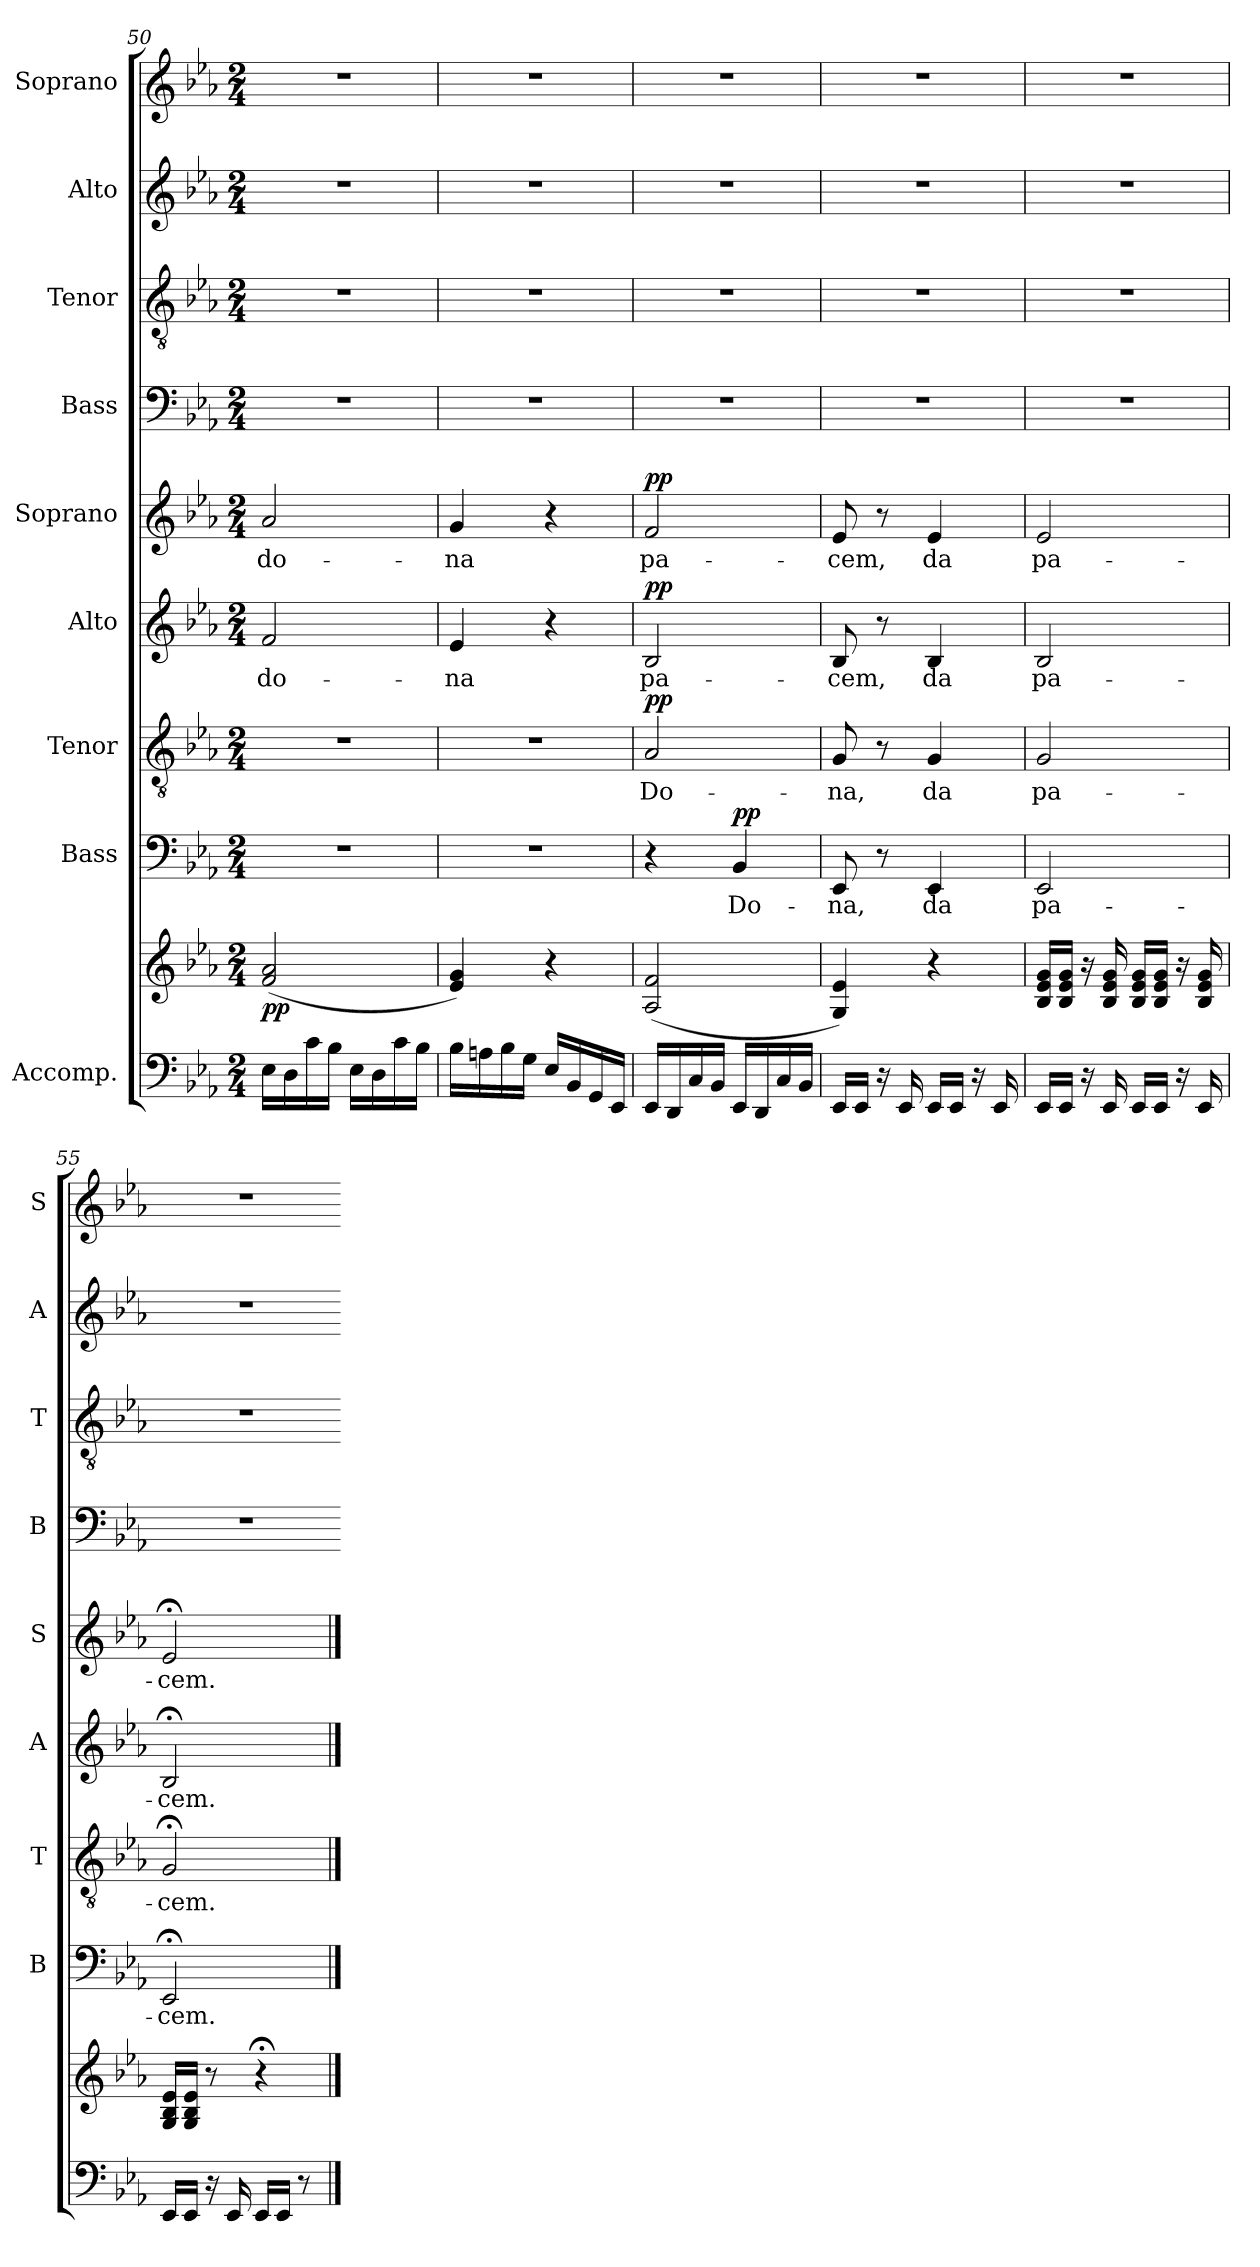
**kern	**kern	**dynam	**kern	**text	**dynam	**kern	**text	**dynam	**kern	**text	**dynam	**kern	**text	**dynam	**kern	**kern	**kern	**kern
*part9	*part9	*part9	*part8	*part8	*part8	*part7	*part7	*part7	*part6	*part6	*part6	*part5	*part5	*part5	*part4	*part3	*part2	*part1
*staff10	*staff9	*staff9/10	*staff8	*staff8	*staff8	*staff7	*staff7	*staff7	*staff6	*staff6	*staff6	*staff5	*staff5	*staff5	*staff4	*staff3	*staff2	*staff1
*I"Accomp.	*	*	*I"Bass	*	*	*I"Tenor	*	*	*I"Alto	*	*	*I"Soprano	*	*	*I"Bass	*I"Tenor	*I"Alto	*I"Soprano
*	*	*	*I'B	*	*	*I'T	*	*	*I'A	*	*	*I'S	*	*	*I'B	*I'T	*I'A	*I'S
!!LO:LB:g=z
*clefF4	*clefG2	*	*clefF4	*	*	*clefGv2	*	*	*clefG2	*	*	*clefG2	*	*	*clefF4	*clefGv2	*clefG2	*clefG2
*k[b-e-a-]	*k[b-e-a-]	*	*k[b-e-a-]	*	*	*k[b-e-a-]	*	*	*k[b-e-a-]	*	*	*k[b-e-a-]	*	*	*k[b-e-a-]	*k[b-e-a-]	*k[b-e-a-]	*k[b-e-a-]
*E-:	*E-:	*	*E-:	*	*	*E-:	*	*	*E-:	*	*	*E-:	*	*	*E-:	*E-:	*E-:	*E-:
*M2/4	*M2/4	*	*M2/4	*	*	*M2/4	*	*	*M2/4	*	*	*M2/4	*	*	*M2/4	*M2/4	*M2/4	*M2/4
=50	=50	=50	=50	=50	=50	=50	=50	=50	=50	=50	=50	=50	=50	=50	=50	=50	=50	=50
*	*^	*	*	*	*	*	*	*	*	*	*	*	*	*	*	*	*	*
!	!	!	!LO:DY:b	!LO:N:vis=1	!	!	!LO:N:vis=1	!	!	!	!LO:LY:b	!	!	!LO:LY:b	!	!	!LO:N:vis=1	!LO:N:vis=1	!LO:N:vis=1
16E-LL	(<2f 2a-	4ryy	pp	2r	.	.	2r	.	.	2f	do-	.	2a-	do-	.	2r	2r	2r	2r
16D	.	.	.	.	.	.	.	.	.	.	.	.	.	.	.	.	.	.	.
16c	.	.	.	.	.	.	.	.	.	.	.	.	.	.	.	.	.	.	.
16B-JJ	.	.	.	.	.	.	.	.	.	.	.	.	.	.	.	.	.	.	.
16E-LL	.	4ryy	.	.	.	.	.	.	.	.	.	.	.	.	.	.	.	.	.
16D	.	.	.	.	.	.	.	.	.	.	.	.	.	.	.	.	.	.	.
16c	.	.	.	.	.	.	.	.	.	.	.	.	.	.	.	.	.	.	.
16B-JJ	.	.	.	.	.	.	.	.	.	.	.	.	.	.	.	.	.	.	.
=51	=51	=51	=51	=51	=51	=51	=51	=51	=51	=51	=51	=51	=51	=51	=51	=51	=51	=51	=51
!	!	!	!	!LO:N:vis=1	!	!	!LO:N:vis=1	!	!	!	!LO:LY:b	!	!	!LO:LY:b	!	!	!LO:N:vis=1	!LO:N:vis=1	!LO:N:vis=1
16B-LL	4e- 4g)	4ryy	.	2r	.	.	2r	.	.	4e-	-na	.	4g	-na	.	2r	2r	2r	2r
16An	.	.	.	.	.	.	.	.	.	.	.	.	.	.	.	.	.	.	.
16B-	.	.	.	.	.	.	.	.	.	.	.	.	.	.	.	.	.	.	.
16GJJ	.	.	.	.	.	.	.	.	.	.	.	.	.	.	.	.	.	.	.
16E-LL	4r	4ryy	.	.	.	.	.	.	.	4r	.	.	4r	.	.	.	.	.	.
16BB-	.	.	.	.	.	.	.	.	.	.	.	.	.	.	.	.	.	.	.
16GG	.	.	.	.	.	.	.	.	.	.	.	.	.	.	.	.	.	.	.
16EE-JJ	.	.	.	.	.	.	.	.	.	.	.	.	.	.	.	.	.	.	.
=52	=52	=52	=52	=52	=52	=52	=52	=52	=52	=52	=52	=52	=52	=52	=52	=52	=52	=52	=52
!	!	!	!	!	!	!	!	!LO:LY:b	!LO:DY:b	!	!LO:LY:b	!LO:DY:b	!	!LO:LY:b	!LO:DY:b	!	!LO:N:vis=1	!LO:N:vis=1	!LO:N:vis=1
16EE-LL	(<2A- 2f	4ryy	.	4r	.	.	2A-	Do-	pp	2B-	pa-	pp	2f	pa-	pp	2r	2r	2r	2r
16DD	.	.	.	.	.	.	.	.	.	.	.	.	.	.	.	.	.	.	.
16C	.	.	.	.	.	.	.	.	.	.	.	.	.	.	.	.	.	.	.
16BB-JJ	.	.	.	.	.	.	.	.	.	.	.	.	.	.	.	.	.	.	.
!	!	!	!	!	!LO:LY:b	!LO:DY:b	!	!	!	!	!	!	!	!	!	!	!	!	!
16EE-LL	.	4ryy	.	4BB-	Do-	pp	.	.	.	.	.	.	.	.	.	.	.	.	.
16DD	.	.	.	.	.	.	.	.	.	.	.	.	.	.	.	.	.	.	.
16C	.	.	.	.	.	.	.	.	.	.	.	.	.	.	.	.	.	.	.
16BB-JJ	.	.	.	.	.	.	.	.	.	.	.	.	.	.	.	.	.	.	.
=53	=53	=53	=53	=53	=53	=53	=53	=53	=53	=53	=53	=53	=53	=53	=53	=53	=53	=53	=53
!	!	!	!	!	!LO:LY:b	!	!	!LO:LY:b	!	!	!LO:LY:b	!	!	!LO:LY:b	!	!	!LO:N:vis=1	!LO:N:vis=1	!LO:N:vis=1
16EE-LL	4G 4e-)	4ryy	.	8EE-	-na,	.	8G	-na,	.	8B-	-cem,	.	8e-	-cem,	.	2r	2r	2r	2r
16EE-JJ	.	.	.	.	.	.	.	.	.	.	.	.	.	.	.	.	.	.	.
16r	.	.	.	8r	.	.	8r	.	.	8r	.	.	8r	.	.	.	.	.	.
16EE-	.	.	.	.	.	.	.	.	.	.	.	.	.	.	.	.	.	.	.
!	!	!	!	!	!LO:LY:b	!	!	!LO:LY:b	!	!	!LO:LY:b	!	!	!LO:LY:b	!	!	!	!	!
16EE-LL	4r	4ryy	.	4EE-	da	.	4G	da	.	4B-	da	.	4e-	da	.	.	.	.	.
16EE-JJ	.	.	.	.	.	.	.	.	.	.	.	.	.	.	.	.	.	.	.
16r	.	.	.	.	.	.	.	.	.	.	.	.	.	.	.	.	.	.	.
16EE-	.	.	.	.	.	.	.	.	.	.	.	.	.	.	.	.	.	.	.
=54	=54	=54	=54	=54	=54	=54	=54	=54	=54	=54	=54	=54	=54	=54	=54	=54	=54	=54	=54
!	!	!	!	!	!LO:LY:b	!	!	!LO:LY:b	!	!	!LO:LY:b	!	!	!LO:LY:b	!	!	!LO:N:vis=1	!LO:N:vis=1	!LO:N:vis=1
16EE-LL	16B- 16e- 16gLL	4ryy	.	2EE-	pa-	.	2G	pa-	.	2B-	pa-	.	2e-	pa-	.	2r	2r	2r	2r
16EE-JJ	16B- 16e- 16gJJ	.	.	.	.	.	.	.	.	.	.	.	.	.	.	.	.	.	.
16r	16r	.	.	.	.	.	.	.	.	.	.	.	.	.	.	.	.	.	.
16EE-	16B- 16e- 16g	.	.	.	.	.	.	.	.	.	.	.	.	.	.	.	.	.	.
16EE-LL	16B- 16e- 16gLL	4ryy	.	.	.	.	.	.	.	.	.	.	.	.	.	.	.	.	.
16EE-JJ	16B- 16e- 16gJJ	.	.	.	.	.	.	.	.	.	.	.	.	.	.	.	.	.	.
16r	16r	.	.	.	.	.	.	.	.	.	.	.	.	.	.	.	.	.	.
16EE-	16B- 16e- 16g	.	.	.	.	.	.	.	.	.	.	.	.	.	.	.	.	.	.
=55	=55	=55	=55	=55	=55	=55	=55	=55	=55	=55	=55	=55	=55	=55	=55	=55	=55	=55	=55
!	!	!	!	!	!LO:LY:b	!	!	!LO:LY:b	!	!	!LO:LY:b	!	!	!LO:LY:b	!	!	!LO:N:vis=1	!LO:N:vis=1	!LO:N:vis=1
16EE-LL	16G 16B- 16e-LL	4ryy	.	2EE-;<	-cem.	.	2G;<	-cem.	.	2B-;<	-cem.	.	2e-;<	-cem.	.	2r	2r	2r	2r
16EE-JJ	16G 16B- 16e-JJ	.	.	.	.	.	.	.	.	.	.	.	.	.	.	.	.	.	.
16r	8r	.	.	.	.	.	.	.	.	.	.	.	.	.	.	.	.	.	.
16EE-	.	.	.	.	.	.	.	.	.	.	.	.	.	.	.	.	.	.	.
16EE-LL	4r;<	4ryy	.	.	.	.	.	.	.	.	.	.	.	.	.	.	.	.	.
16EE-JJ	.	.	.	.	.	.	.	.	.	.	.	.	.	.	.	.	.	.	.
8r	.	.	.	.	.	.	.	.	.	.	.	.	.	.	.	.	.	.	.
*	*v	*v	*	*	*	*	*	*	*	*	*	*	*	*	*	*	*	*	*
==	==	==	==	==	==	==	==	==	==	==	==	==	==	==	=	==	==	==
*-	*-	*-	*-	*-	*-	*-	*-	*-	*-	*-	*-	*-	*-	*-	*-	*-	*-	*-
